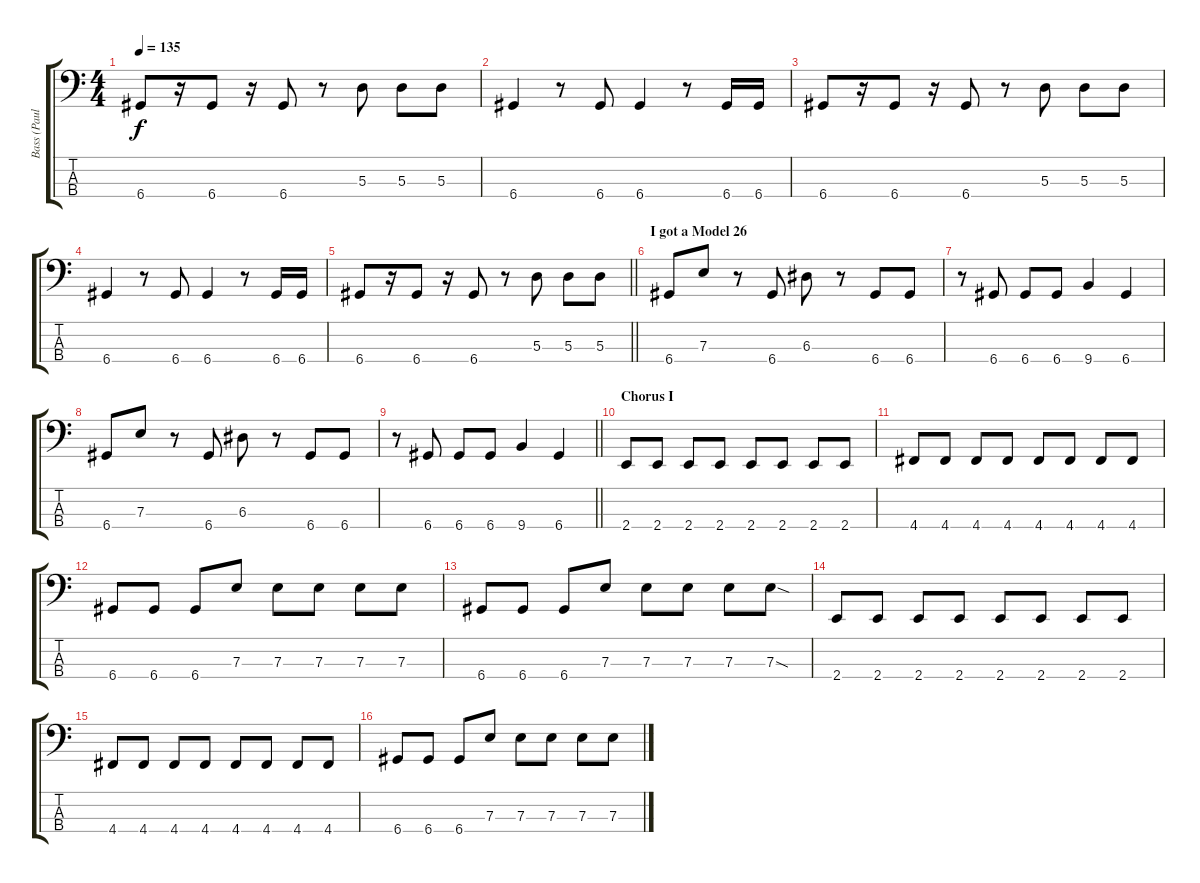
\track ("Bass (Paul Thomas)" "Bass (Paul") {instrument electricbasspick}
\staff {score tabs}
\tuning (G2 D2 A1 D1) {hide}
\ts (4 4)
\tempo 135
\clef f4
\ks c
6.4.8{dy f} r.16 6.4.8 r.16 6.4.8 r.8 5.3.8 5.3.8 5.3.8 |
6.4.4 r.8 6.4.8 6.4.4 r.8 6.4.16 6.4.16 |
6.4.8 r.16 6.4.8 r.16 6.4.8 r.8 5.3.8 5.3.8 5.3.8 |
6.4.4 r.8 6.4.8 6.4.4 r.8 6.4.16 6.4.16 |
\barLineRight lightlight
6.4.8 r.16 6.4.8 r.16 6.4.8 r.8 5.3.8 5.3.8 5.3.8 |
\section ("" "I got a Model 26")
6.4.8 7.3.8 r.8 6.4.8 6.3.8 r.8 6.4.8 6.4.8 |
r.8 6.4.8 6.4.8 6.4.8 9.4.4 6.4.4 |
6.4.8 7.3.8 r.8 6.4.8 6.3.8 r.8 6.4.8 6.4.8 |
\barLineRight lightlight
r.8 6.4.8 6.4.8 6.4.8 9.4.4 6.4.4 |
\section ("" "Chorus I")
2.4.8 2.4.8 2.4.8 2.4.8 2.4.8 2.4.8 2.4.8 2.4.8 |
4.4.8 4.4.8 4.4.8 4.4.8 4.4.8 4.4.8 4.4.8 4.4.8 |
6.4.8 6.4.8 6.4.8 7.3.8 7.3.8 7.3.8 7.3.8 7.3.8 |
6.4.8 6.4.8 6.4.8 7.3.8 7.3.8 7.3.8 7.3.8 7.3{sod}.8 |
2.4.8 2.4.8 2.4.8 2.4.8 2.4.8 2.4.8 2.4.8 2.4.8 |
4.4.8 4.4.8 4.4.8 4.4.8 4.4.8 4.4.8 4.4.8 4.4.8 |
6.4.8 6.4.8 6.4.8 7.3.8 7.3.8 7.3.8 7.3.8 7.3.8
